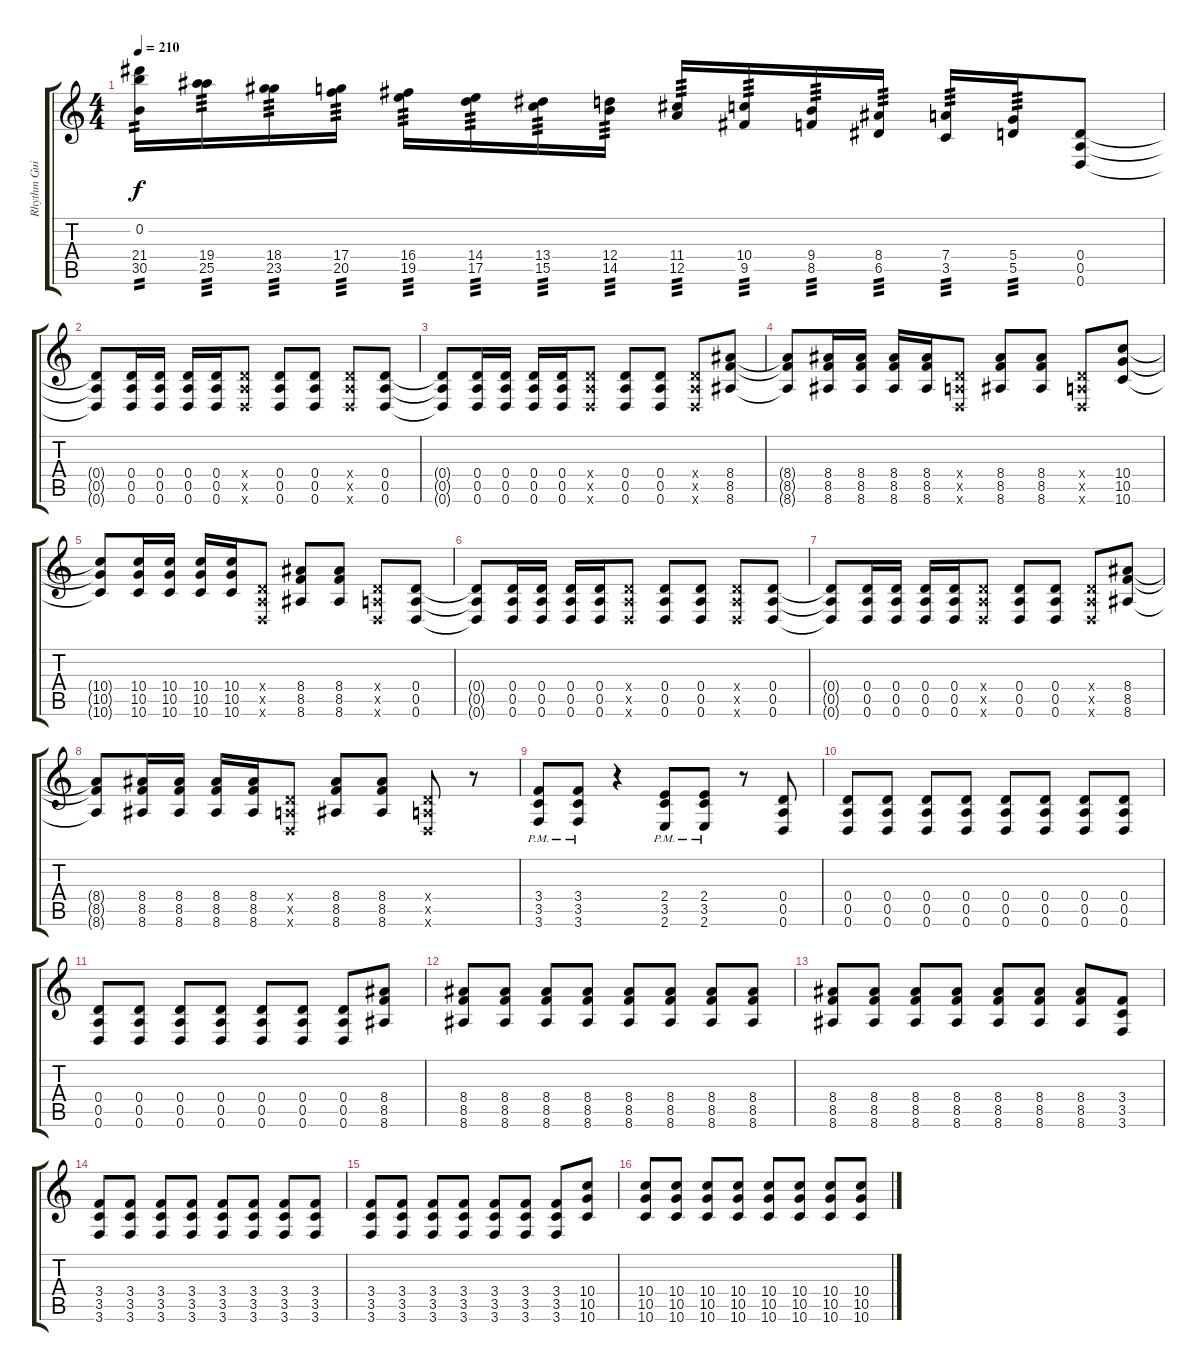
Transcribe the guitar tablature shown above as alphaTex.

\track ("Rhythm Guitar" "Rhythm Gui") {instrument overdrivenguitar}
\staff {score tabs}
\tuning (E4 B3 G3 D3 A2 D2) {hide}
\ts (4 4)
\tempo 210
\clef g2
\ks c
(0.2{t} 21.4 30.5).16{tp 2 dy f} (19.4 25.5).16{tp 3} (18.4 23.5).16{tp 3} (17.4 20.5).16{tp 3} (16.4 19.5).16{tp 3} (14.4 17.5).16{tp 3} (13.4 15.5).16{tp 3} (12.4 14.5).16{tp 3} (11.4 12.5).16{tp 3} (10.4 9.5).16{tp 3} (9.4 8.5).16{tp 3} (8.4 6.5).16{tp 3} (7.4 3.5).16{tp 3} (5.4 5.5).16{tp 3} (0.4 0.5 0.6).8 |
(0.4{t} 0.5{t} 0.6{t}).8 (0.4 0.5 0.6).16 (0.4 0.5 0.6).16 (0.4 0.5 0.6).16 (0.4 0.5 0.6).16 (0.4{x} 0.5{x} 0.6{x}).8 (0.4 0.5 0.6).8 (0.4 0.5 0.6).8 (0.4{x} 0.5{x} 0.6{x}).8 (0.4 0.5 0.6).8 |
(0.4{t} 0.5{t} 0.6{t}).8 (0.4 0.5 0.6).16 (0.4 0.5 0.6).16 (0.4 0.5 0.6).16 (0.4 0.5 0.6).16 (0.4{x} 0.5{x} 0.6{x}).8 (0.4 0.5 0.6).8 (0.4 0.5 0.6).8 (0.4{x} 0.5{x} 0.6{x}).8 (8.4 8.5 8.6).8 |
(8.4{t} 8.5{t} 8.6{t}).8 (8.4 8.5 8.6).16 (8.4 8.5 8.6).16 (8.4 8.5 8.6).16 (8.4 8.5 8.6).16 (0.4{x} 0.5{x} 0.6{x}).8 (8.4 8.5 8.6).8 (8.4 8.5 8.6).8 (0.4{x} 0.5{x} 0.6{x}).8 (10.4 10.5 10.6).8 |
(10.4{t} 10.5{t} 10.6{t}).8 (10.4 10.5 10.6).16 (10.4 10.5 10.6).16 (10.4 10.5 10.6).16 (10.4 10.5 10.6).16 (0.4{x} 0.5{x} 0.6{x}).8 (8.4 8.5 8.6).8 (8.4 8.5 8.6).8 (0.4{x} 0.5{x} 0.6{x}).8 (0.4 0.5 0.6).8 |
(0.4{t} 0.5{t} 0.6{t}).8 (0.4 0.5 0.6).16 (0.4 0.5 0.6).16 (0.4 0.5 0.6).16 (0.4 0.5 0.6).16 (0.4{x} 0.5{x} 0.6{x}).8 (0.4 0.5 0.6).8 (0.4 0.5 0.6).8 (0.4{x} 0.5{x} 0.6{x}).8 (0.4 0.5 0.6).8 |
(0.4{t} 0.5{t} 0.6{t}).8 (0.4 0.5 0.6).16 (0.4 0.5 0.6).16 (0.4 0.5 0.6).16 (0.4 0.5 0.6).16 (0.4{x} 0.5{x} 0.6{x}).8 (0.4 0.5 0.6).8 (0.4 0.5 0.6).8 (0.4{x} 0.5{x} 0.6{x}).8 (8.4 8.5 8.6).8 |
(8.4{t} 8.5{t} 8.6{t}).8 (8.4 8.5 8.6).16 (8.4 8.5 8.6).16 (8.4 8.5 8.6).16 (8.4 8.5 8.6).16 (0.4{x} 0.5{x} 0.6{x}).8 (8.4 8.5 8.6).8 (8.4 8.5 8.6).8 (0.4{x} 0.5{x} 0.6{x}).8 r.8 |
(3.4{pm} 3.5{pm} 3.6{pm}).8 (3.4{pm} 3.5{pm} 3.6{pm}).8 r.4 (2.4{pm} 3.5{pm} 2.6{pm}).8 (2.4{pm} 3.5{pm} 2.6{pm}).8 r.8 (0.4 0.5 0.6).8 |
(0.4 0.5 0.6).8 (0.4 0.5 0.6).8 (0.4 0.5 0.6).8 (0.4 0.5 0.6).8 (0.4 0.5 0.6).8 (0.4 0.5 0.6).8 (0.4 0.5 0.6).8 (0.4 0.5 0.6).8 |
(0.4 0.5 0.6).8 (0.4 0.5 0.6).8 (0.4 0.5 0.6).8 (0.4 0.5 0.6).8 (0.4 0.5 0.6).8 (0.4 0.5 0.6).8 (0.4 0.5 0.6).8 (8.4 8.5 8.6).8 |
(8.4 8.5 8.6).8 (8.4 8.5 8.6).8 (8.4 8.5 8.6).8 (8.4 8.5 8.6).8 (8.4 8.5 8.6).8 (8.4 8.5 8.6).8 (8.4 8.5 8.6).8 (8.4 8.5 8.6).8 |
(8.4 8.5 8.6).8 (8.4 8.5 8.6).8 (8.4 8.5 8.6).8 (8.4 8.5 8.6).8 (8.4 8.5 8.6).8 (8.4 8.5 8.6).8 (8.4 8.5 8.6).8 (3.4 3.5 3.6).8 |
(3.4 3.5 3.6).8 (3.4 3.5 3.6).8 (3.4 3.5 3.6).8 (3.4 3.5 3.6).8 (3.4 3.5 3.6).8 (3.4 3.5 3.6).8 (3.4 3.5 3.6).8 (3.4 3.5 3.6).8 |
(3.4 3.5 3.6).8 (3.4 3.5 3.6).8 (3.4 3.5 3.6).8 (3.4 3.5 3.6).8 (3.4 3.5 3.6).8 (3.4 3.5 3.6).8 (3.4 3.5 3.6).8 (10.4 10.5 10.6).8 |
(10.4 10.5 10.6).8 (10.4 10.5 10.6).8 (10.4 10.5 10.6).8 (10.4 10.5 10.6).8 (10.4 10.5 10.6).8 (10.4 10.5 10.6).8 (10.4 10.5 10.6).8 (10.4 10.5 10.6).8
